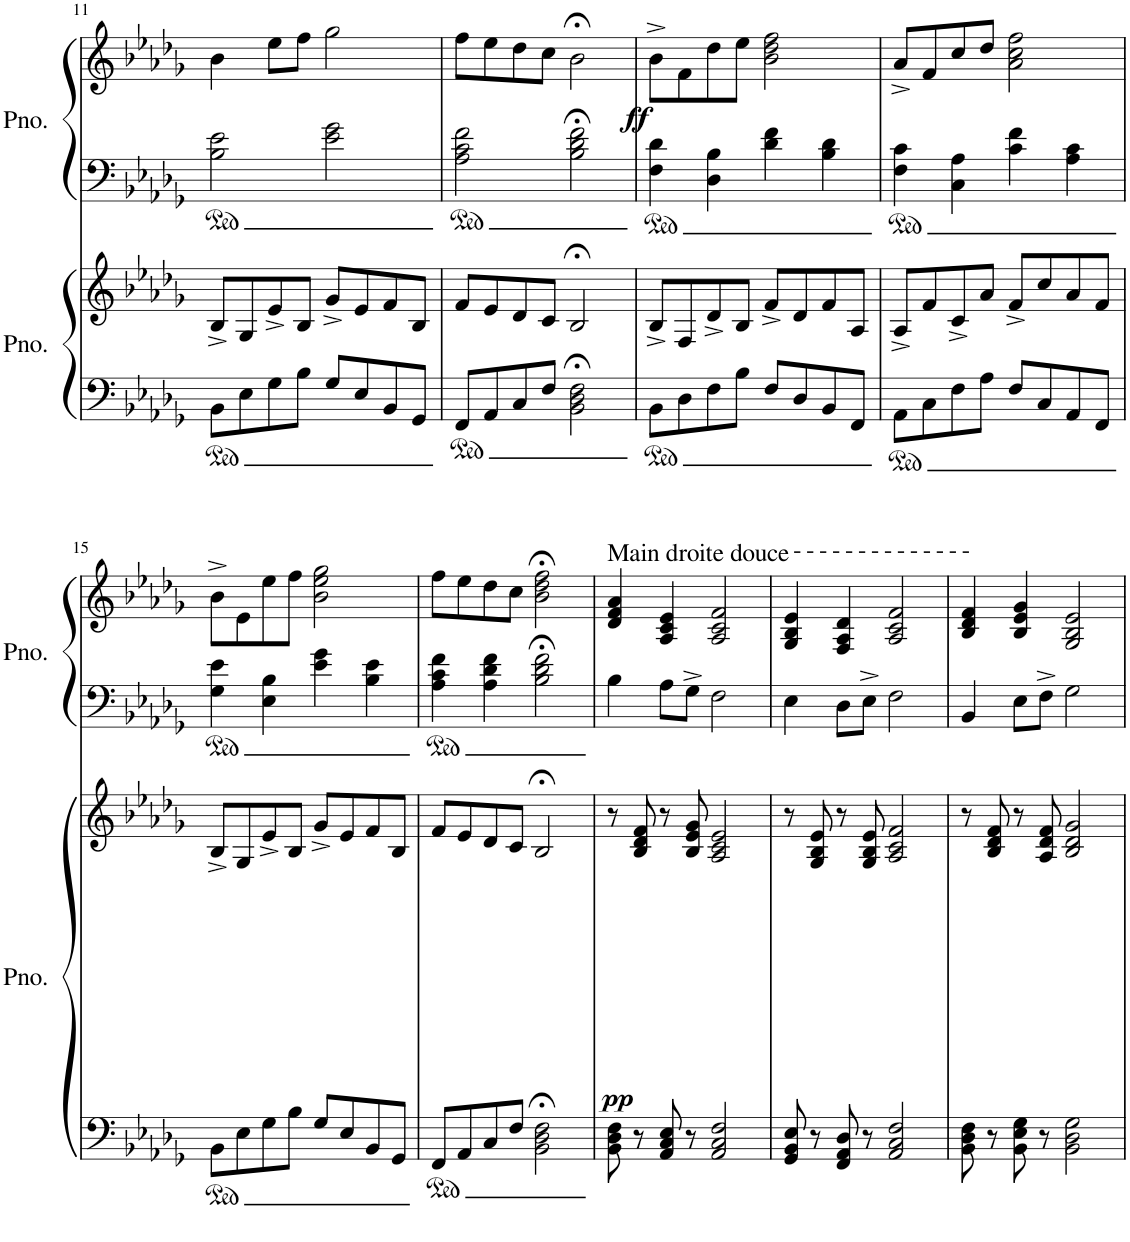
**kern	**kern	**dynam	**kern	**kern	**dynam
*part2	*part2	*part2	*part1	*part1	*part1
*staff4	*staff3	*staff3/4	*staff2	*staff1	*staff1/2
*I"Piano	*	*	*I"Piano	*	*
*I'Pno.	*	*	*I'Pno.	*	*
!!LO:PB:g=z
*clefF4	*clefG2	*	*clefF4	*clefG2	*
*k[b-e-a-d-g-]	*k[b-e-a-d-g-]	*	*k[b-e-a-d-g-]	*k[b-e-a-d-g-]	*
*M4/4	*M4/4	*	*M4/4	*M4/4	*
=11	=11	=11	=11	=11	=11
8BB-\L	8B-^/L	.	2B-\ 2e-\	4b-\	.
8E-\	8G-/	.	.	.	.
8G-\	8e-^/	.	.	8ee-\L	.
8B-\J	8B-/J	.	.	8ff\J	.
8G-/L	8g-^/L	.	2e-\ 2g-\	2gg-\	.
8E-/	8e-/	.	.	.	.
8BB-/	8f/	.	.	.	.
8GG-/J	8B-/J	.	.	.	.
=12	=12	=12	=12	=12	=12
8FF/L	8f/L	.	2A-\ 2c\ 2f\	8ff\L	.
8AA-/	8e-/	.	.	8ee-\	.
8C/	8d-/	.	.	8dd-\	.
8F/J	8c/J	.	.	8cc\J	.
2BB-\;< 2D-\;< 2F\;<	2B-;</	.	2B-\;< 2d-\;< 2f\;<	2b-;<\	.
=13	=13	=13	=13	=13	=13
!	!	!	!	!	!LO:DY:b
8BB-\L	8B-^/L	.	4F\ 4d-\	8b-^\L	ff
8D-\	8F/	.	.	8f\	.
8F\	8d-^/	.	4D-\ 4B-\	8dd-\	.
8B-\J	8B-/J	.	.	8ee-\J	.
8F/L	8f^/L	.	4d-\ 4f\	2b-\ 2dd-\ 2ff\	.
8D-/	8d-/	.	.	.	.
8BB-/	8f/	.	4B-\ 4d-\	.	.
8FF/J	8A-/J	.	.	.	.
=14	=14	=14	=14	=14	=14
8AA-\L	8A-^/L	.	4F\ 4c\	8a-^/L	.
8C\	8f/	.	.	8f/	.
8F\	8c^/	.	4C\ 4A-\	8cc/	.
8A-\J	8a-/J	.	.	8dd-/J	.
8F/L	8f^/L	.	4c\ 4f\	2a-\ 2cc\ 2ff\	.
8C/	8cc/	.	.	.	.
8AA-/	8a-/	.	4A-\ 4c\	.	.
8FF/J	8f/J	.	.	.	.
!!LO:LB:g=z
=15	=15	=15	=15	=15	=15
8BB-\L	8B-^/L	.	4G-\ 4e-\	8b-^\L	.
8E-\	8G-/	.	.	8e-\	.
8G-\	8e-^/	.	4E-\ 4B-\	8ee-\	.
8B-\J	8B-/J	.	.	8ff\J	.
8G-/L	8g-^/L	.	4e-\ 4g-\	2b-\ 2ee-\ 2gg-\	.
8E-/	8e-/	.	.	.	.
8BB-/	8f/	.	4B-\ 4e-\	.	.
8GG-/J	8B-/J	.	.	.	.
=16	=16	=16	=16	=16	=16
8FF/L	8f/L	.	4A-\ 4c\ 4f\	8ff\L	.
8AA-/	8e-/	.	.	8ee-\	.
8C/	8d-/	.	4A-\ 4d-\ 4f\	8dd-\	.
8F/J	8c/J	.	.	8cc\J	.
2BB-\;< 2D-\;< 2F\;<	2B-;</	.	2B-\;< 2d-\;< 2f\;<	2b-\;< 2dd-\;< 2ff\;<	.
=17	=17	=17	=17	=17	=17
!	!	!	!	!LO:TX:a:t=<font size="12"/>Main droite douce	!
!	!	!LO:DY:b	!	!	!
8BB-\ 8D-\ 8F\	8r	pp	4B-\	4d-/ 4f/ 4a-/	.
8r	8B-/ 8d-/ 8f/	.	.	.	.
8AA-/ 8C/ 8E-/	8r	.	8A-\L	4A-/ 4c/ 4e-/	.
8r	8B-/ 8e-/ 8g-/	.	8G-^\J	.	.
2AA-/ 2C/ 2F/	2A-/ 2c/ 2e-/	.	2F\	2A-/ 2c/ 2f/	.
=18	=18	=18	=18	=18	=18
8GG-/ 8BB-/ 8E-/	8r	.	4E-\	4G-/ 4B-/ 4e-/	.
8r	8G-/ 8B-/ 8e-/	.	.	.	.
8FF/ 8AA-/ 8D-/	8r	.	8D-\L	4F/ 4A-/ 4d-/	.
8r	8G-/ 8B-/ 8e-/	.	8E-^\J	.	.
2AA-/ 2C/ 2F/	2A-/ 2c/ 2f/	.	2F\	2A-/ 2c/ 2f/	.
=19	=19	=19	=19	=19	=19
8BB-\ 8D-\ 8F\	8r	.	4BB-/	4B-/ 4d-/ 4f/	.
8r	8B-/ 8d-/ 8f/	.	.	.	.
8BB-\ 8E-\ 8G-\	8r	.	8E-\L	4B-/ 4e-/ 4g-/	.
8r	8A-/ 8d-/ 8f/	.	8F^\J	.	.
2BB-\ 2D-\ 2G-\	2B-/ 2d-/ 2g-/	.	2G-\	2G-/ 2B-/ 2e-/	.
=	=	=	=	=	=
*-	*-	*-	*-	*-	*-
